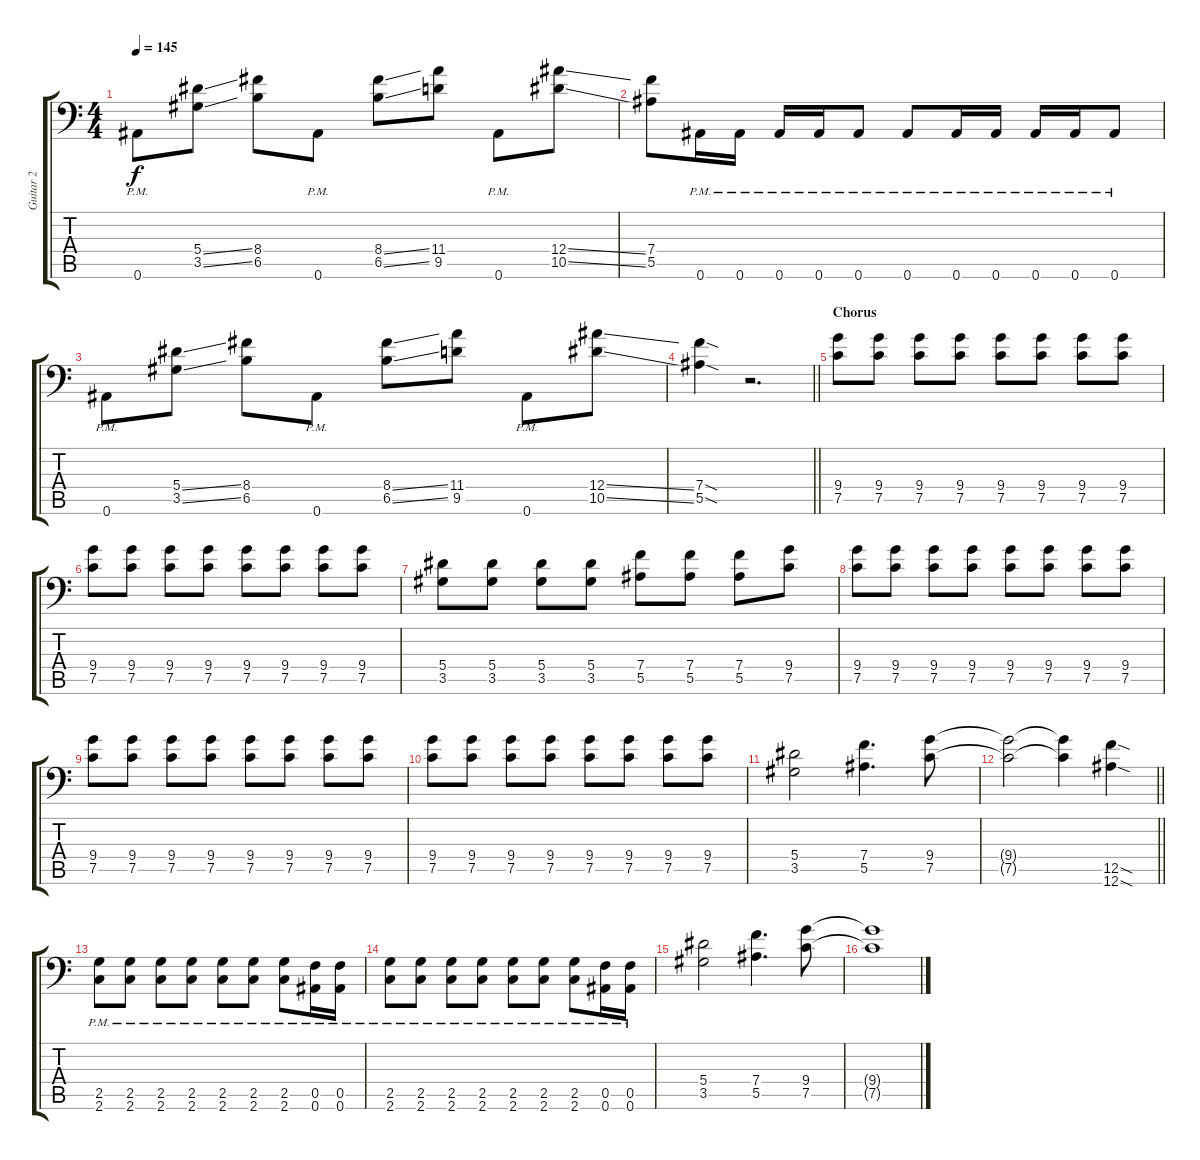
\track ("Guitar 2" "Guitar 2") {instrument distortionguitar}
\staff {score tabs}
\tuning (C4 G3 Eb3 Bb2 F2 Bb1) {hide}
\ts (4 4)
\tempo 145
\clef f4
\ks c
0.6{pm}.8{dy f} (5.4{ss} 3.5{ss}).8 (8.4 6.5).8 0.6{pm}.8 (8.4{ss} 6.5{ss}).8 (11.4 9.5).8 0.6{pm}.8 (12.4{ss} 10.5{ss}).8 |
(7.4 5.5).8 0.6{pm}.16 0.6{pm}.16 0.6{pm}.16 0.6{pm}.16 0.6{pm}.8 0.6{pm}.8 0.6{pm}.16 0.6{pm}.16 0.6{pm}.16 0.6{pm}.16 0.6{pm}.8 |
0.6{pm}.8 (5.4{ss} 3.5{ss}).8 (8.4 6.5).8 0.6{pm}.8 (8.4{ss} 6.5{ss}).8 (11.4 9.5).8 0.6{pm}.8 (12.4{ss} 10.5{ss}).8 |
\barLineRight lightlight
(7.4{sod} 5.5{sod}).4 r.2{d} |
\section ("" "Chorus")
(9.4 7.5).8 (9.4 7.5).8 (9.4 7.5).8 (9.4 7.5).8 (9.4 7.5).8 (9.4 7.5).8 (9.4 7.5).8 (9.4 7.5).8 |
(9.4 7.5).8 (9.4 7.5).8 (9.4 7.5).8 (9.4 7.5).8 (9.4 7.5).8 (9.4 7.5).8 (9.4 7.5).8 (9.4 7.5).8 |
(5.4 3.5).8 (5.4 3.5).8 (5.4 3.5).8 (5.4 3.5).8 (7.4 5.5).8 (7.4 5.5).8 (7.4 5.5).8 (9.4 7.5).8 |
(9.4 7.5).8 (9.4 7.5).8 (9.4 7.5).8 (9.4 7.5).8 (9.4 7.5).8 (9.4 7.5).8 (9.4 7.5).8 (9.4 7.5).8 |
(9.4 7.5).8 (9.4 7.5).8 (9.4 7.5).8 (9.4 7.5).8 (9.4 7.5).8 (9.4 7.5).8 (9.4 7.5).8 (9.4 7.5).8 |
(9.4 7.5).8 (9.4 7.5).8 (9.4 7.5).8 (9.4 7.5).8 (9.4 7.5).8 (9.4 7.5).8 (9.4 7.5).8 (9.4 7.5).8 |
(5.4 3.5).2 (7.4 5.5).4{d} (9.4 7.5).8 |
\barLineRight lightlight
(9.4{t} 7.5{t}).2 (9.4{t} 7.5{t}).4 (12.5{sod} 12.6{sod}).4 |
(2.5{pm} 2.6{pm}).8 (2.5{pm} 2.6{pm}).8 (2.5{pm} 2.6{pm}).8 (2.5{pm} 2.6{pm}).8 (2.5{pm} 2.6{pm}).8 (2.5{pm} 2.6{pm}).8 (2.5{pm} 2.6{pm}).8 (0.5{pm} 0.6{pm}).16 (0.5{pm} 0.6{pm}).16 |
(2.5{pm} 2.6{pm}).8 (2.5{pm} 2.6{pm}).8 (2.5{pm} 2.6{pm}).8 (2.5{pm} 2.6{pm}).8 (2.5{pm} 2.6{pm}).8 (2.5{pm} 2.6{pm}).8 (2.5{pm} 2.6{pm}).8 (0.5{pm} 0.6{pm}).16 (0.5{pm} 0.6{pm}).16 |
(5.4 3.5).2 (7.4 5.5).4{d} (9.4 7.5).8 |
(9.4{t} 7.5{t}).1
